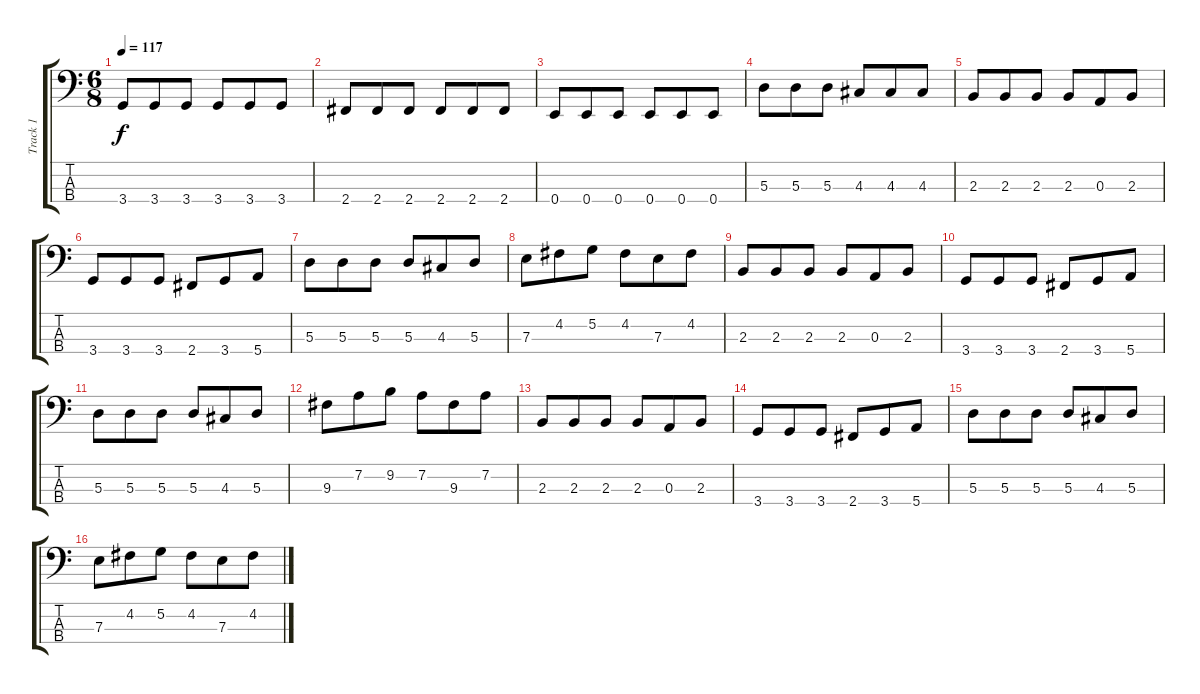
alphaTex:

\track ("Track 1" "Track 1") {instrument electricbasspick}
\staff {score tabs}
\tuning (G2 D2 A1 E1) {hide}
\ts (6 8)
\tempo 117
\clef f4
\ks c
3.4.8{dy f} 3.4.8 3.4.8 3.4.8 3.4.8 3.4.8 |
2.4.8 2.4.8 2.4.8 2.4.8 2.4.8 2.4.8 |
0.4.8 0.4.8 0.4.8 0.4.8 0.4.8 0.4.8 |
5.3.8 5.3.8 5.3.8 4.3.8 4.3.8 4.3.8 |
2.3.8 2.3.8 2.3.8 2.3.8 0.3.8 2.3.8 |
3.4.8 3.4.8 3.4.8 2.4.8 3.4.8 5.4.8 |
5.3.8 5.3.8 5.3.8 5.3.8 4.3.8 5.3.8 |
7.3.8 4.2.8 5.2.8 4.2.8 7.3.8 4.2.8 |
2.3.8 2.3.8 2.3.8 2.3.8 0.3.8 2.3.8 |
3.4.8 3.4.8 3.4.8 2.4.8 3.4.8 5.4.8 |
5.3.8 5.3.8 5.3.8 5.3.8 4.3.8 5.3.8 |
9.3.8 7.2.8 9.2.8 7.2.8 9.3.8 7.2.8 |
2.3.8 2.3.8 2.3.8 2.3.8 0.3.8 2.3.8 |
3.4.8 3.4.8 3.4.8 2.4.8 3.4.8 5.4.8 |
5.3.8 5.3.8 5.3.8 5.3.8 4.3.8 5.3.8 |
7.3.8 4.2.8 5.2.8 4.2.8 7.3.8 4.2.8
